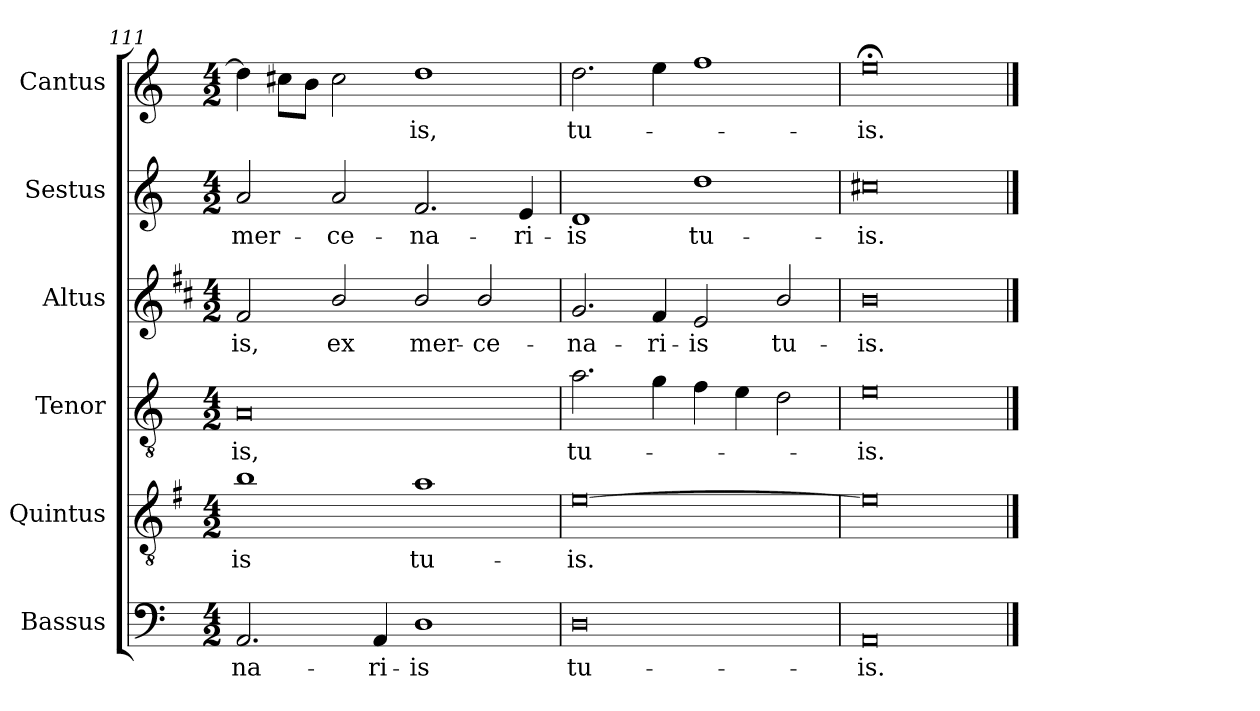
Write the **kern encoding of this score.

**kern	**text	**kern	**text	**kern	**text	**kern	**text	**kern	**text	**kern	**text
*part6	*part6	*part5	*part5	*part4	*part4	*part3	*part3	*part2	*part2	*part1	*part1
*staff6	*staff6	*staff5	*staff5	*staff4	*staff4	*staff3	*staff3	*staff2	*staff2	*staff1	*staff1
*I"Bassus	*	*I"Quintus	*	*I"Tenor	*	*I"Altus	*	*I"Sestus	*	*I"Cantus	*
*I'B	*	*	*	*I'T	*	*I'A	*	*	*	*I'C	*
*clefF4	*	*clefGv2	*	*clefGv2	*	*clefG2	*	*clefG2	*	*clefG2	*
*	*	*ITrd4c7	*	*	*	*ITrd1c2	*	*	*	*	*
*k[]	*	*k[]	*	*k[]	*	*k[]	*	*k[]	*	*k[]	*
*C:	*	*C:	*	*C:	*	*C:	*	*C:	*	*C:	*
*M4/2	*	*M4/2	*	*M4/2	*	*M4/2	*	*M4/2	*	*M4/2	*
=111	=111	=111	=111	=111	=111	=111	=111	=111	=111	=111	=111
!	!LO:LY:b	!	!LO:LY:b	!	!LO:LY:b	!	!LO:LY:b	!	!LO:LY:b	!	!
2.AA/	-na-	1e	-is	0A	-is,	2e/	-is,	2a/	mer-	4dd\]	.
.	.	.	.	.	.	.	.	.	.	8cc#X\L	.
.	.	.	.	.	.	.	.	.	.	8b\J	.
!	!	!	!	!	!	!	!LO:LY:b	!	!LO:LY:b	!	!
.	.	.	.	.	.	2a/	ex	2a/	-ce-	2cc#\	.
!	!LO:LY:b	!	!	!	!	!	!	!	!	!	!
4AA/	-ri-	.	.	.	.	.	.	.	.	.	.
!	!LO:LY:b	!	!LO:LY:b	!	!	!	!LO:LY:b	!	!LO:LY:b	!	!LO:LY:b
1D	-is	1d	tu-	.	.	2a/	mer-	2.f/	-na-	1dd	-is,
!	!	!	!	!	!	!	!LO:LY:b	!	!	!	!
.	.	.	.	.	.	2a/	-ce-	.	.	.	.
!	!	!	!	!	!	!	!	!	!LO:LY:b	!	!
.	.	.	.	.	.	.	.	4e/	-ri-	.	.
=112	=112	=112	=112	=112	=112	=112	=112	=112	=112	=112	=112
!	!LO:LY:b	!	!LO:LY:b	!	!LO:LY:b	!	!LO:LY:b	!	!LO:LY:b	!	!LO:LY:b
0D	tu-	[0A	-is.	2.a\	tu-	2.f/	-na-	1d	-is	2.dd\	tu-
!	!	!	!	!	!	!	!LO:LY:b	!	!	!	!
.	.	.	.	4g\	.	4e/	-ri-	.	.	4ee\	.
!	!	!	!	!	!	!	!LO:LY:b	!	!LO:LY:b	!	!
.	.	.	.	4f\	.	2d/	-is	1dd	tu-	1ff	.
.	.	.	.	4e\	.	.	.	.	.	.	.
!	!	!	!	!	!	!	!LO:LY:b	!	!	!	!
.	.	.	.	2d\	.	2a/	tu-	.	.	.	.
=113	=113	=113	=113	=113	=113	=113	=113	=113	=113	=113	=113
!	!LO:LY:b	!	!	!	!LO:LY:b	!	!LO:LY:b	!	!LO:LY:b	!	!LO:LY:b
0AA	-is.	0A]	.	0e	-is.	0a	-is.	0cc#X	-is.	0ee;<	-is.
==	==	==	==	==	==	==	==	==	==	==	==
*-	*-	*-	*-	*-	*-	*-	*-	*-	*-	*-	*-
